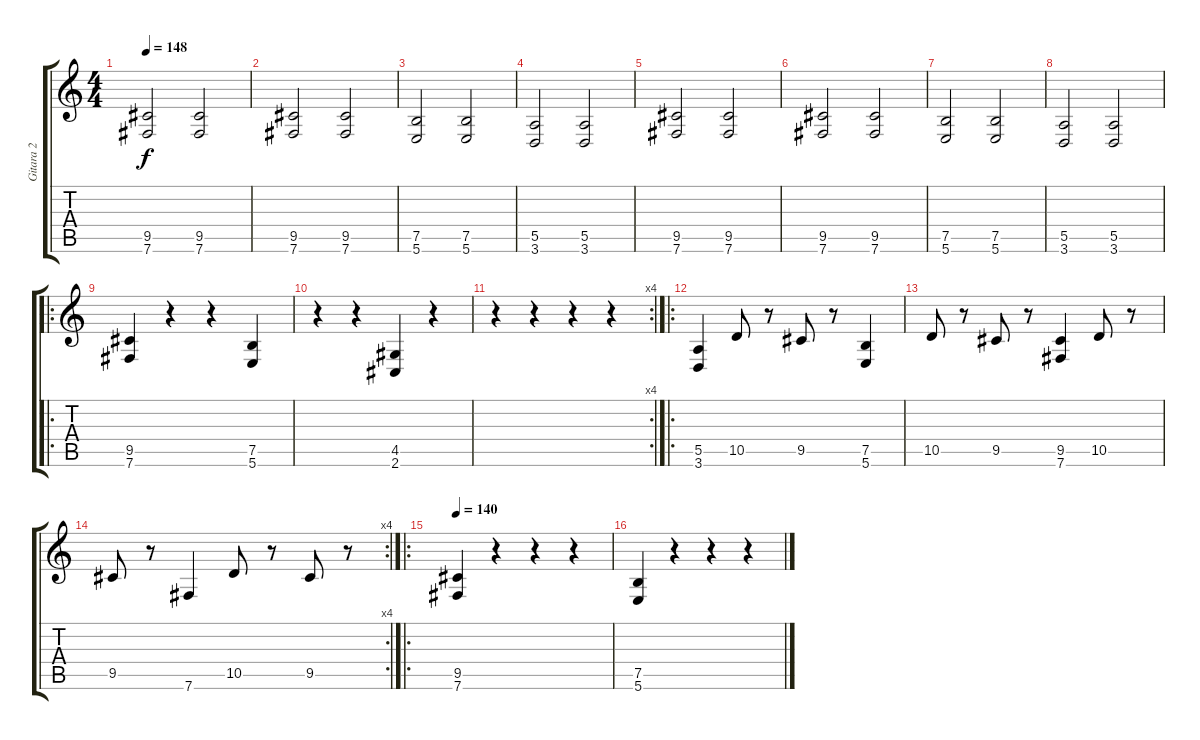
\track ("Gitara 2" "Gitara 2") {instrument distortionguitar}
\staff {score tabs}
\tuning (B3 Gb3 D3 A2 E2 B1) {hide}
\ts (4 4)
\tempo 148
\clef g2
\ks c
(9.5 7.6).2{dy f} (9.5 7.6).2 |
(9.5 7.6).2 (9.5 7.6).2 |
(7.5 5.6).2 (7.5 5.6).2 |
(5.5 3.6).2 (5.5 3.6).2 |
(9.5 7.6).2 (9.5 7.6).2 |
(9.5 7.6).2 (9.5 7.6).2 |
(7.5 5.6).2 (7.5 5.6).2 |
(5.5 3.6).2 (5.5 3.6).2 |
\ro
(9.5 7.6).4 r.4 r.4 (7.5 5.6).4 |
r.4 r.4 (4.5 2.6).4 r.4 |
\rc 4
r.4 r.4 r.4 r.4 |
\ro
(5.5 3.6).4 10.5.8 r.8 9.5.8 r.8 (7.5 5.6).4 |
10.5.8 r.8 9.5.8 r.8 (9.5 7.6).4 10.5.8 r.8 |
\rc 4
9.5.8 r.8 7.6.4 10.5.8 r.8 9.5.8 r.8 |
\ro
\tempo 140
(9.5 7.6).4 r.4 r.4 r.4 |
(7.5 5.6).4 r.4 r.4 r.4
